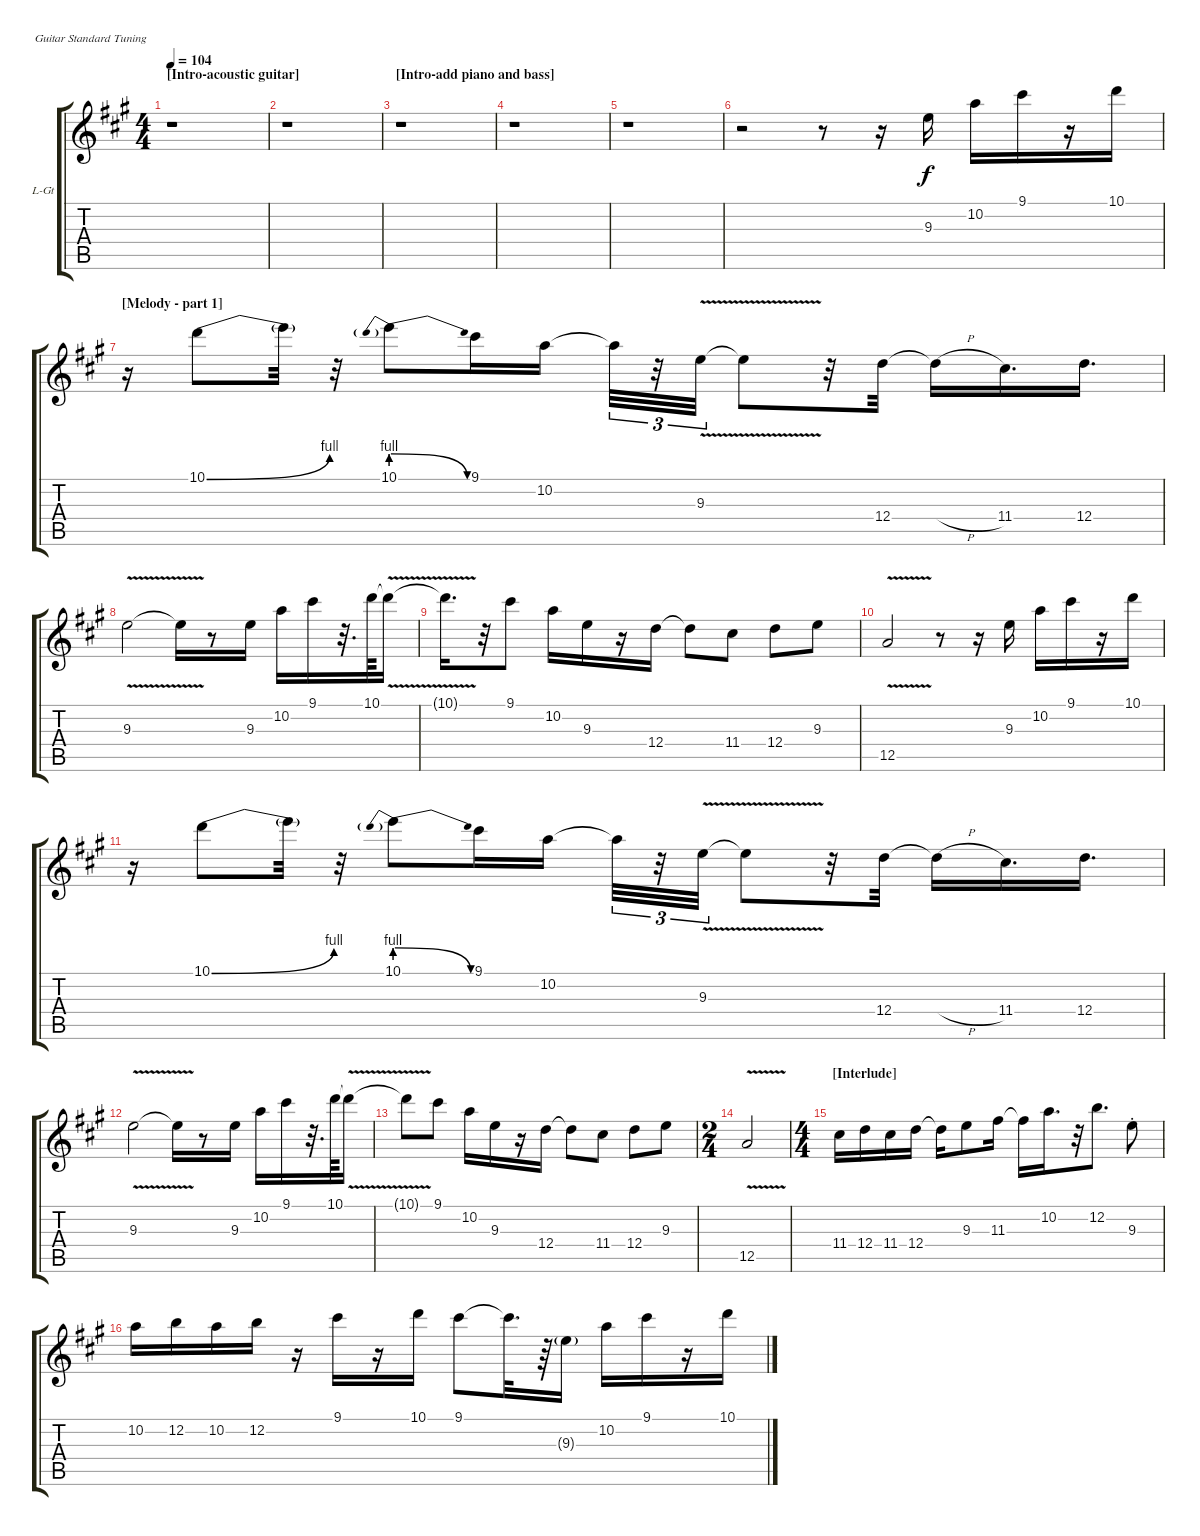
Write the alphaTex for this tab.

\bracketExtendMode groupsimilarinstruments
\firstSystemTrackNameOrientation horizontal
\otherSystemsTrackNameOrientation horizontal
\track ("Lead Guitar" "L-Gt") {instrument overdrivenguitar}
\staff {score tabs}
\tuning (E4 B3 G3 D3 A2 E2)
\ts (4 4)
\beaming (8 2 2 2 2)
\section ("" "[Intro-acoustic guitar]")
\tempo 104
\clef g2
\ks a
r.1{dy f instrument overdrivenguitar} |
r.1 |
\section ("" "[Intro-add piano and bass]")
r.1 |
r.1 |
r.1 |
r.2 r.8 r.16 9.3.16 10.2.16 9.1.16 r.16 10.1.16 |
\section ("" "[Melody - part 1]")
r.16 10.1{be (bend 0 0 12.6 4)}.8 10.1{t}.32 r.32 10.1{be (prebendrelease 0 4 15 0)}.8 9.1.16 10.2.16 10.2{t}.32{tu (3 2)} r.32{tu (3 2)} 9.3{v}.32{tu (3 2)} 9.3{v t}.8 r.32 12.4.32 12.4{h t}.16 11.4.16{d} 12.4.16{d} |
9.3{v}.2 9.3{v t}.16 r.8 9.3.16 10.2.16 9.1.16 r.32{d} 10.1.64 10.1{v t}.16 |
10.1{v t}.16{d} r.32 9.1.8 10.2.16 9.3.16 r.16 12.4.16 12.4{t}.8 11.4.8 12.4.8 9.3.8 |
12.5{v}.2 r.8 r.16 9.3.16 10.2.16 9.1.16 r.16 10.1.16 |
r.16 10.1{be (bend 0 0 12.6 4)}.8 10.1{t}.32 r.32 10.1{be (prebendrelease 0 4 15 0)}.8 9.1.16 10.2.16 10.2{t}.32{tu (3 2)} r.32{tu (3 2)} 9.3{v}.32{tu (3 2)} 9.3{v t}.8 r.32 12.4.32 12.4{h t}.16 11.4.16{d} 12.4.16{d} |
9.3{v}.2 9.3{v t}.16 r.8 9.3.16 10.2.16 9.1.16 r.32{d} 10.1.64 10.1{v t}.16 |
10.1{v t}.8 9.1.8 10.2.16 9.3.16 r.16 12.4.16 12.4{t}.8 11.4.8 12.4.8 9.3.8 |
\ts (2 4)
12.5{v}.2 |
\ts (4 4)
\section ("" "[Interlude] ")
11.4.16 12.4.16 11.4.16 12.4.16 12.4{t}.16 9.3.8 11.3.16 11.3{t}.16 10.2.16{d} r.32 12.2.8{d} 9.3{st}.8 |
10.2.16 12.2.16 10.2.16 12.2.16 r.16 9.1.16 r.16 10.1.16 9.1.8 9.1{t}.32{d} r.64 9.3{g}.16 10.2.16 9.1.16 r.16 10.1.16
